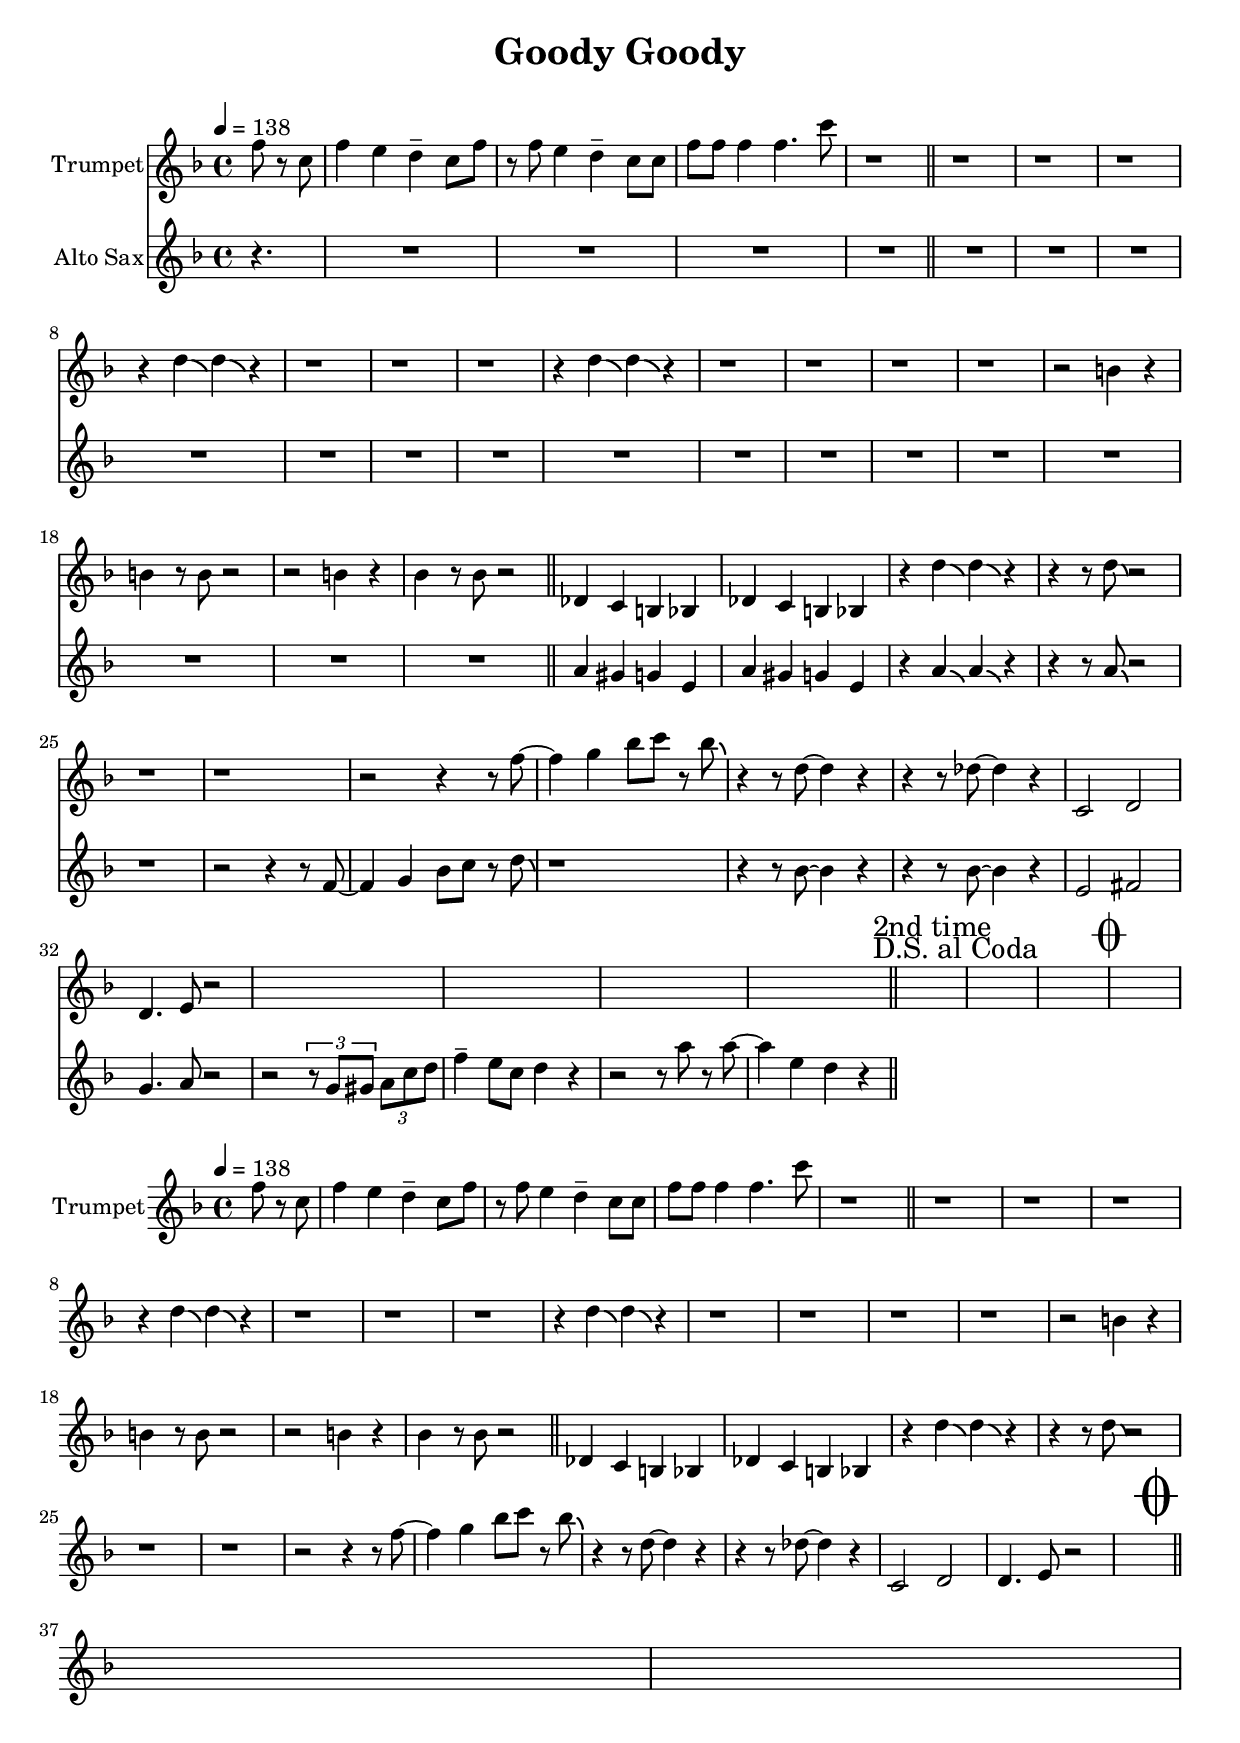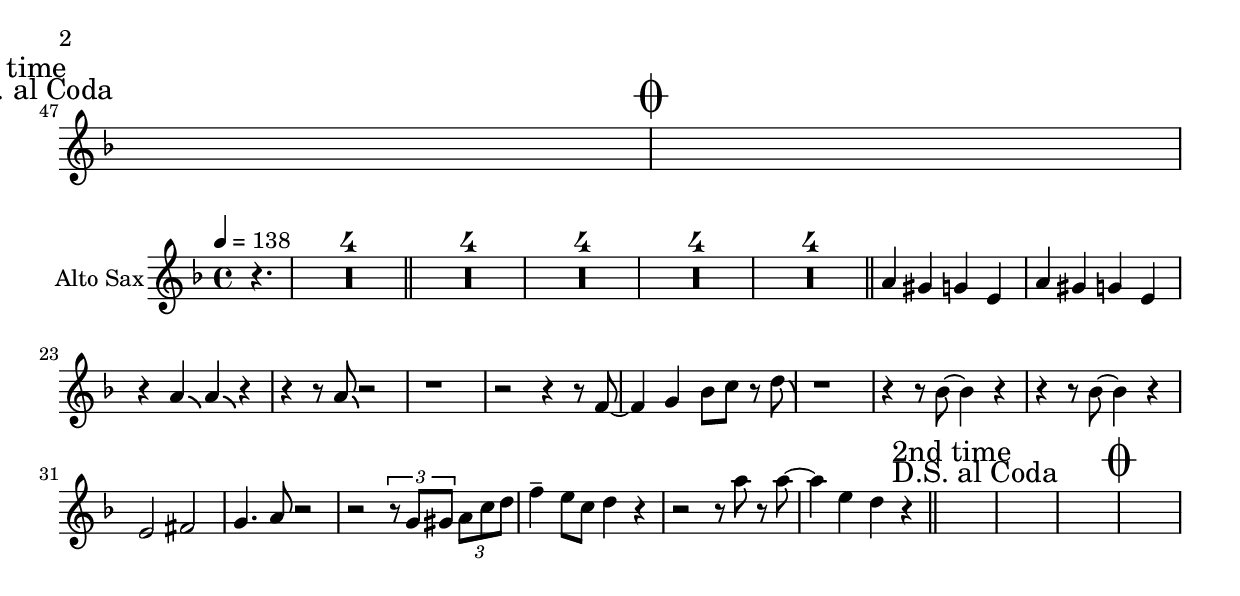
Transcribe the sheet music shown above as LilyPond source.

#(ly:set-option 'relative-includes #t)
\include "lib.ly"

\header {
  title = "Goody Goody"
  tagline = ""
}

\paper {
  markup-system-spacing #'padding = #3 %space after title
}

global = {
  \time 4/4
  \key f \major
  \clef "violin"
  \set Score.skipBars = ##t % combine multi-rests
}

structure = {
  \tempo 4 = 138
  \partial 4.
  s4.
  s1*4  % intro
  \bar "||"
  s1*16 % A
  \bar "||"
  s1*16 % B
  s1*0 \rightBreakMark \markup { \right-align \fontsize #4 \musicglyph #"scripts.coda" }
  \bar "||"
  s1*4
  s1*6 \rightMark \markup { \column { \line {"2nd time"} \line{"D.S. al Coda"} } }
  s1*2
  \pCoda
  s1*7 % coda
}

remarks = \lyricmode {
  % \skip 1*34
  % \markupBox "Solo tp"
}

chorusChords = \chordmode {
}

soloChords = \chordmode {
}

theChords = {
  % s1*4
  % \chorusChords
  % s1*4
  % \set Score.proportionalNotationDuration = #(ly:make-moment 1 8 )
  % \soloChords
  % \unset Score.proportionalNotationDuration
}


trumpetChords = \transpose c c \theChords
altoChords = \transpose c c \theChords

slTp = \relative c''' { as4 as as as }
slAs = \relative c'' { des4 des des des }

trumpet = \transpose c c \relative c'' {
  \global
  \set Staff.instrumentName = #"Trumpet"
  \partial 4.
  f8 r c | f4 e d-- c8 f | r f e4 d-- c8 c | f f f4 f4. c'8 | r1 |
  r1 | r | r | r4 d,\fall d\fall r |
  r1 | r | r | r4 d\fall d\fall r |
  r1 | r | r | r |
  r2 b4 r | b r8 b r2 | r2 b4 r | bes r8 bes r2 |
  des,4 c b bes | des c b bes | r4 d'\fall d\fall r4 | r4 r8 d\fall r2 |
  r1 | r1 | r2 r4 r8 f~ | f4 g bes8 c r bes\fall
  r4 r8 d,~ d4 r | r4 r8 des~ des4 r | c,2 d | d4. e8 r2
}

breaksTp = {
  \partial 4.
  s4.
  s1*4
  s1*16
  s1*16 \break
  s1*4
  s1*6  \break
}

altoSax = \transpose c c \relative c'' {
  \global
  \set Staff.instrumentName = #"Alto Sax"
  \partial 4.
  r4.
  R1*4
  R1*4
  R1*4
  R1*4
  R1*4
  a4 gis g e | a gis g e | r4 a\fall a\fall r4 | r4 r8 a\fall r2 |
  r1 | r2 r4 r8 f~ | f4 g bes8 c r d\fall | r1 |
  r4 r8 bes~ bes4 r | r4 r8 bes~ bes4 r | e,2 fis | g4. a8 r2 |
  r2 \tuplet 3/2 {r8 g gis} \tuplet 3/2 {a c d} | f4-- e8 c d4 r |
  r2 r8 a' r a~ | a4 e d r

}

breaksAs = {
}

\book {
  \score {
    <<
      \lyricsAbove \remarks
      \new ChordNames \trumpetChords
      \new Staff = "trumpet" <<
        \structure
        \trumpet
      >>
      % \new Staff \trumpet
      \new ChordNames \altoChords
      \new Staff = "altoSax" <<
        \altoSax
      >>
    >>
  }
% }
% \book {
%   \bookOutputSuffix "tp"
  \paper {
    % fit on one page
    % system-system-spacing = #'(
    %   (basic-distance . 10)
    %   (minimum-distance . 0)
    %   (padding . 0)
    %   (stretchability . 0))
  }
  \score {
    <<
      \lyricsAbove \remarks
      \new ChordNames \trumpetChords
      \new Staff = "trumpet" <<
        \structure
        \breaksTp
        \trumpet
      >>
    >>
  }
% }
% \book {
%   \bookOutputSuffix "as"
  \score {
    <<
      \lyricsAbove \remarks
      \new ChordNames \altoChords
      \new Staff = "altoSax" <<
        \structure
        \breaksAs
        \altoSax
      >>
    >>
  }
}
